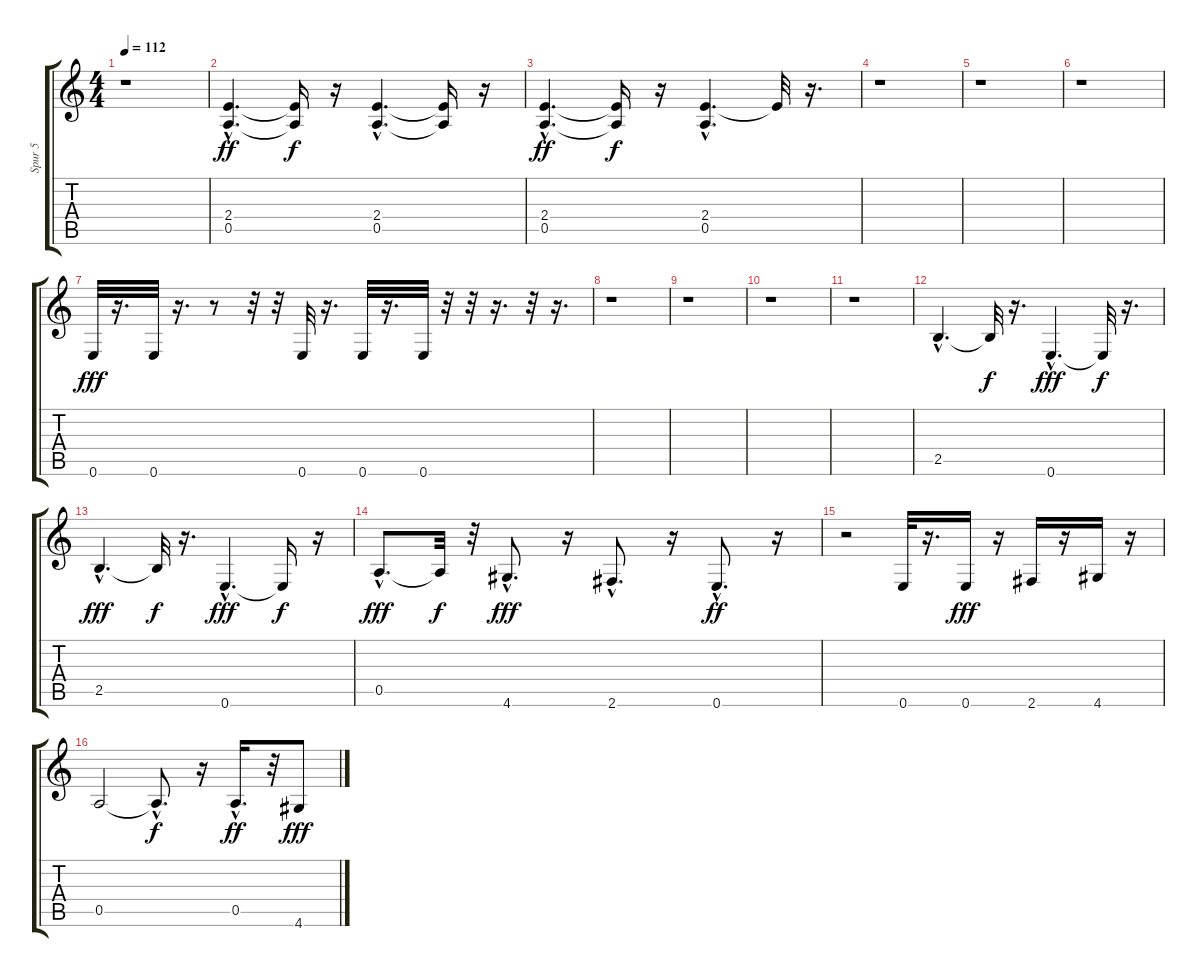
\track ("Spur 5" "Spur 5") {instrument electricguitarclean}
\staff {score tabs}
\tuning (E4 B3 G3 D3 A2 E2) {hide}
\ts (4 4)
\tempo 112
\clef g2
\ks c
r.1{dy ff instrument electricguitarclean} |
(2.4{hac} 0.5{hac}).4{d} (2.4{t} 0.5{t}).16{dy f} r.16 (2.4{hac} 0.5{hac}).4{d} (2.4{t} 0.5{t}).16 r.16 |
(2.4{hac} 0.5{hac}).4{d dy ff} (2.4{t} 0.5{t}).16{dy f} r.16 (2.4{hac} 0.5{hac}).4{d} 2.4{t}.32 r.16{d} |
r.1 |
r.1 |
r.1 |
0.6.32{dy fff} r.16{d} 0.6.32 r.16{d} r.8 r.32 r.32 0.6.32 r.16{d} 0.6.32 r.16{d} 0.6.32 r.32 r.32 r.16{d} r.32 r.16{d} |
r.1 |
r.1 |
r.1 |
r.1 |
2.5{hac}.4{d} 2.5{t}.32{dy f} r.16{d} 0.6{hac}.4{d dy fff} 0.6{t}.32{dy f} r.16{d} |
2.5{hac}.4{d dy fff} 2.5{t}.32{dy f} r.16{d} 0.6{hac}.4{d dy fff} 0.6{t}.16{dy f} r.16 |
0.5{hac}.8{d dy fff} 0.5{t}.32{dy f} r.32 4.6{hac}.8{d dy fff} r.16 2.6{hac}.8{d} r.16 0.6{hac}.8{d dy ff} r.16 |
r.2 0.6.32 r.16{d} 0.6.16{dy fff} r.16 2.6.16 r.16 4.6.16 r.16 |
0.5.2 0.5{hac t}.8{d dy f} r.16 0.5{hac}.16{d dy ff} r.32 4.6.8{dy fff}
